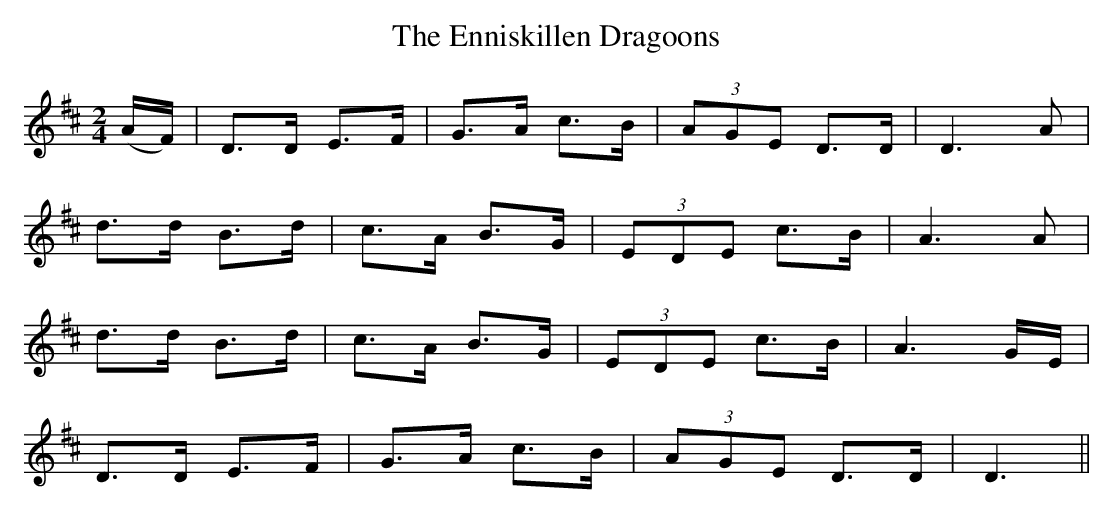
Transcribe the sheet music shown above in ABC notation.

X:1
T: The Enniskillen Dragoons
M: 2/4
L: 1/8
K: D
(A/F/) | D>D E>F | G>A c>B | (3AGE D>D | D3 A |
d>d B>d | c>A B>G | (3EDE c>B | A3 A |
d>d B>d | c>A B>G | (3EDE c>B | A3 G/E/ |
D>D E>F | G>A c>B | (3AGE D>D | D3 ||
